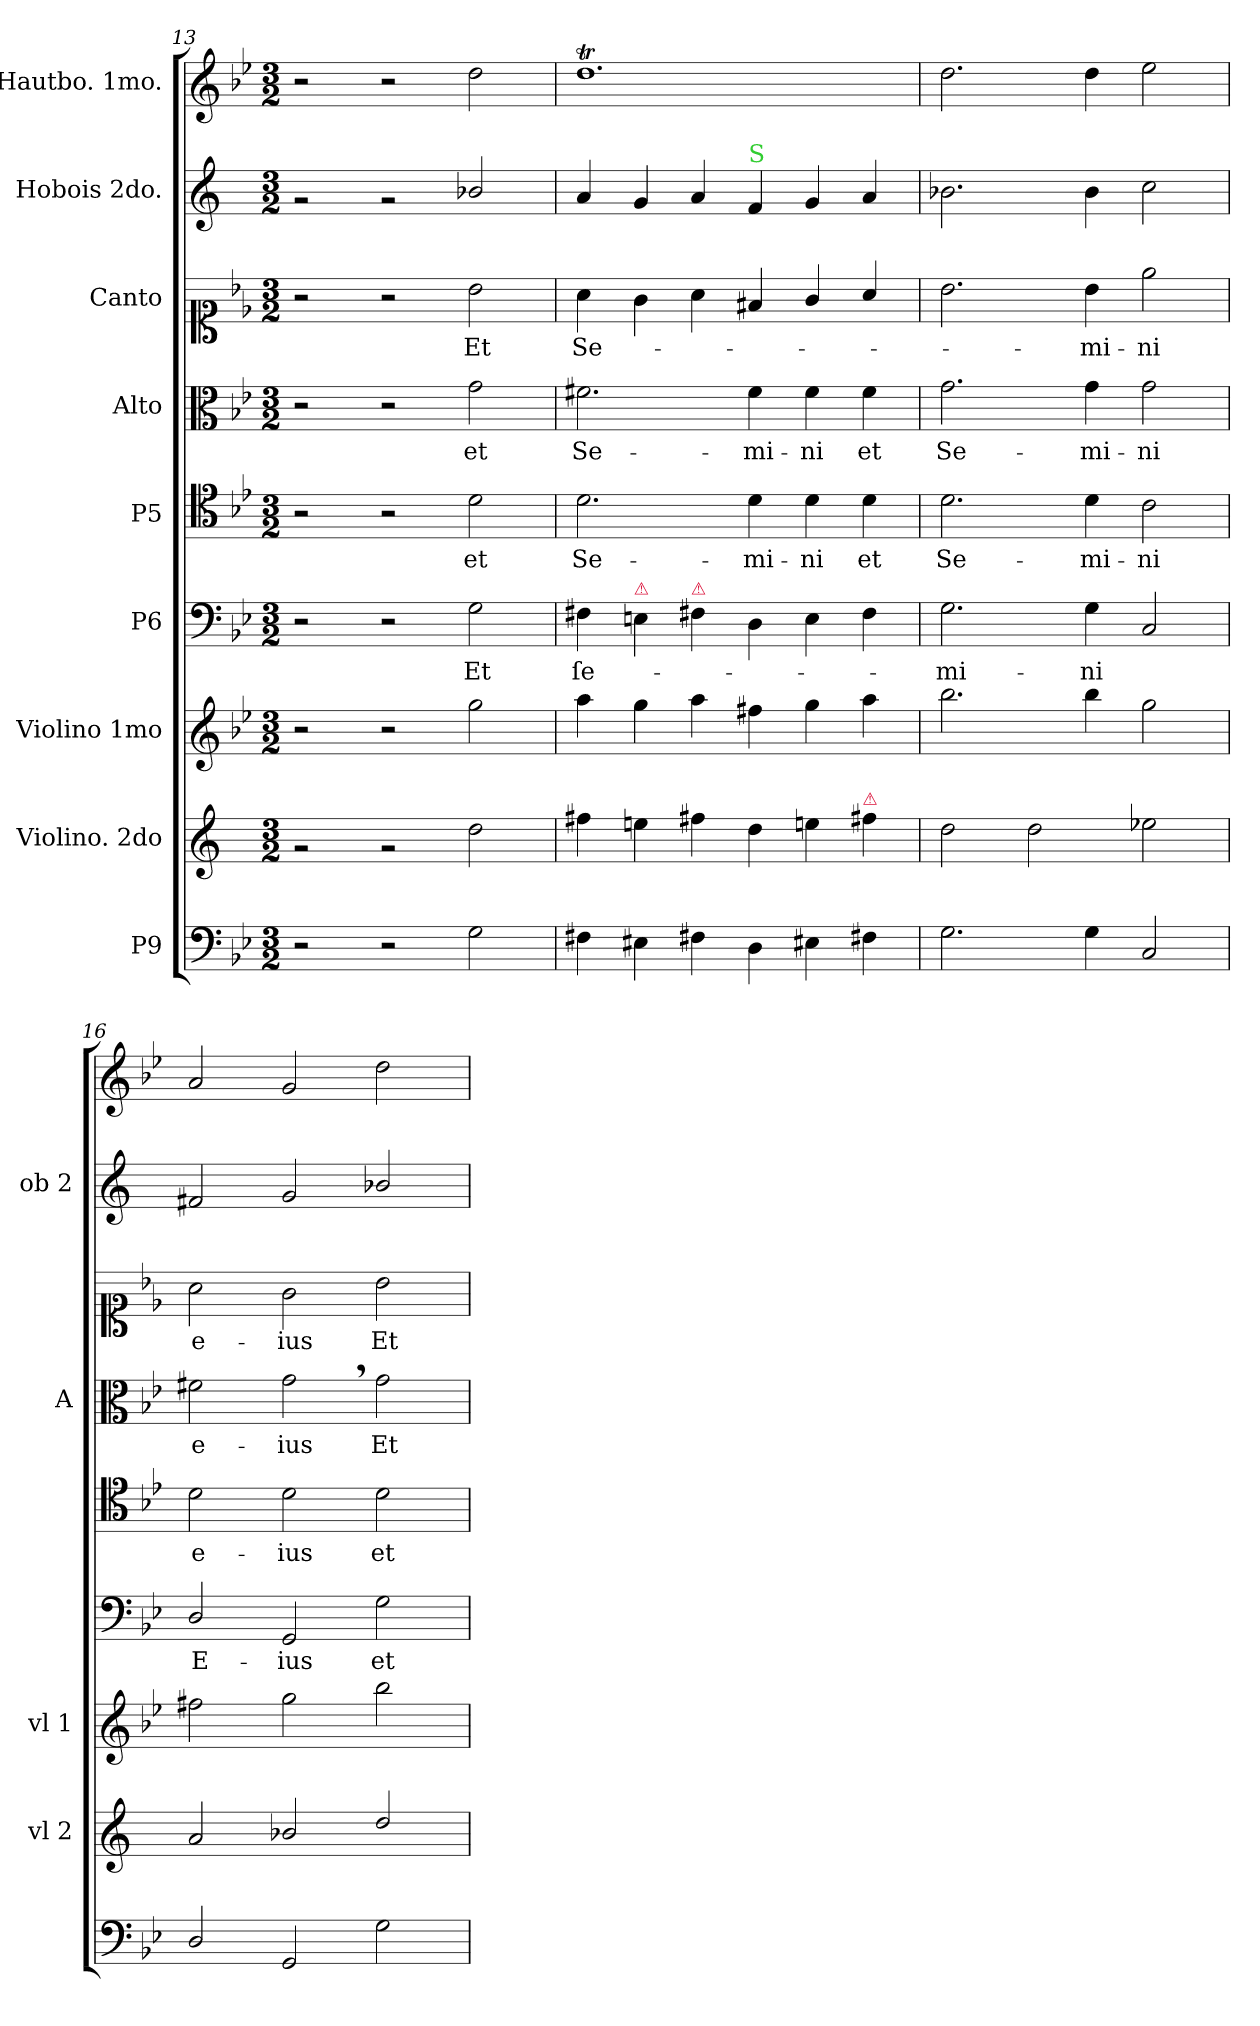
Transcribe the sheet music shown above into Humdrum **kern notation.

**kern	**kern	**kern	**kern	**text	**kern	**text	**kern	**text	**kern	**text	**kern	**kern
*part9	*part8	*part7	*part6	*part6	*part5	*part5	*part4	*part4	*part3	*part3	*part2	*part1
*staff9	*staff8	*staff7	*staff6	*staff6	*staff5	*staff5	*staff4	*staff4	*staff3	*staff3	*staff2	*staff1
*I"P9	*I"Violino. 2do	*I"Violino 1mo	*I"P6	*	*I"P5	*	*I"Alto	*	*I"Canto	*	*I"Hobois 2do.	*I"Hautbo. 1mo.
*	*I'vl 2	*I'vl 1	*	*	*	*	*I'A	*	*	*	*I'ob 2	*
*clefF4	*clefG2	*clefG2	*clefF4	*	*clefC4	*	*clefC3	*	*clefC1	*	*clefG2	*clefG2
*k[b-e-]	*	*k[b-e-]	*k[b-e-]	*	*k[b-e-]	*	*k[b-e-]	*	*k[b-e-]	*	*	*k[b-e-]
*M3/2	*M3/2	*M3/2	*M3/2	*	*M3/2	*	*M3/2	*	*M3/2	*	*M3/2	*M3/2
=13	=13	=13	=13	=13	=13	=13	=13	=13	=13	=13	=13	=13
2r	2rg	2r	2r	.	2r	.	2r	.	2r	.	2rg	2r
2r	2rg	2r	2r	.	2r	.	2r	.	2r	.	2rg	2r
2G\	2dd\	2gg\	2G\	Et	2d\	et	2g\	et	2b-\	Et	2b-/	2dd\
=14	=14	=14	=14	=14	=14	=14	=14	=14	=14	=14	=14	=14
4F#X\	4ff#X\	4aa\	4F#X\	ſe-	2.d\	Se-	2.f#X\	Se-	4a\	Se-	4a/	1.ddt
!	!	!	!LO:TX:a:color=crimson:t=⚠	!	!	!	!	!	!	!	!	!
4E#X\	4een\	4gg\	4En\	.	.	.	.	.	4g\	.	4g/	.
!	!	!	!LO:TX:a:color=crimson:t=⚠	!	!	!	!	!	!	!	!	!
4F#X\	4ff#X\	4aa\	4F#X\	.	.	.	.	.	4a\	.	4a/	.
!	!	!	!	!	!	!	!	!	!	!	!LO:TX:a:color=limegreen:t=S	!
4D\	4dd\	4ff#X\	4D\	.	4d\	-mi-	4f#\	-mi-	4f#X/	.	4f/	.
4E#X\	4een\	4gg\	4E\	.	4d\	-ni	4f#\	-ni	4g/	.	4g/	.
!	!LO:TX:a:color=crimson:t=⚠	!	!	!	!	!	!	!	!	!	!	!
!	!	!	!	!	!	!LO:LY:i	!	!	!	!	!	!
4F#X\	4ff#X\	4aa\	4F#\	.	4d\	et	4f#\	et	4a/	.	4a/	.
=15	=15	=15	=15	=15	=15	=15	=15	=15	=15	=15	=15	=15
!	!	!	!	!	!	!LO:LY:i	!	!	!	!	!	!
2.G\	2dd\	2.bb-\	2.G\	-mi-	2.d\	Se-	2.g\	Se-	2.b-\	.	2.b-\	2.dd\
.	2dd\	.	.	.	.	.	.	.	.	.	.	.
!	!	!	!	!	!	!LO:LY:i	!	!	!	!	!	!
4G\	.	4bb-\	4G\	-ni	4d\	-mi-	4g\	-mi-	4b-\	-mi-	4b-\	4dd\
!	!	!	!	!	!	!LO:LY:i	!	!	!	!	!	!
2C/	2ee-\	2gg\	2C/	.	2c\	-ni	2g\	-ni	2ee-\	ni	2cc\	2ee-\
=16	=16	=16	=16	=16	=16	=16	=16	=16	=16	=16	=16	=16
2D/	2a/	2ff#X\	2D/	E-	2d\	e-	2f#X\	e-	2a\	e-	2f#X/	2a/
2GG/	2b-/	2gg\	2GG/	-ius	2d\	-ius	2g,\	-ius	2g\	-ius	2g/	2g/
2G\	2dd/	2bb-\	2G\	et	2d\	et	2g\	Et	2b-\	Et	2b-/	2dd\
=	=	=	=	=	=	=	=	=	=	=	=	=
*-	*-	*-	*-	*-	*-	*-	*-	*-	*-	*-	*-	*-
